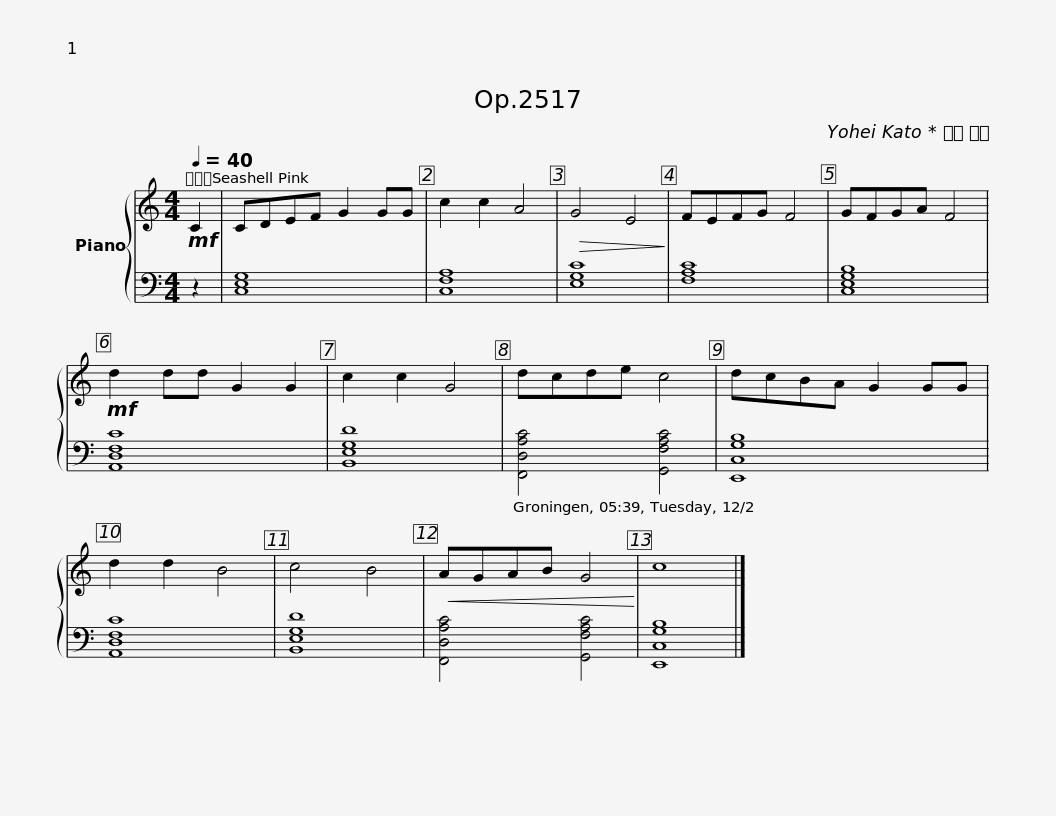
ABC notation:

X:1
%%score { 1 | 2 }
L:1/8
Q:1/4=40
M:4/4
I:linebreak $
K:C
V:1 treble
V:2 bass
V:1
!mf! C2 | CDEF G2 GG | c2 c2 A4 |!>(! G4 E4!>)! | FEFG F4 | %5
 GFGA F4 |!mf! d2 dd G2 G2 | c2 c2 G4 |$ dcde c4 | dcBA G2 GG | %10
 d2 d2 B4 | c4 B4 |!<(! AGAB G4!<)! | c8 |] %14
V:2
 z2 | [C,E,G,]8 | [C,F,A,]8 | [E,G,C]8 | [F,A,C]8 | %5
 [C,E,G,B,]8 | [A,,D,F,C]8 | [B,,E,G,D]8 |$ [F,,D,A,C]4 [G,,F,A,C]4 | [E,,C,G,B,]8 | %10
 [A,,D,F,C]8 | [B,,E,G,D]8 | [F,,D,A,C]4 [G,,F,A,C]4 | [E,,C,G,B,]8 |] %14
